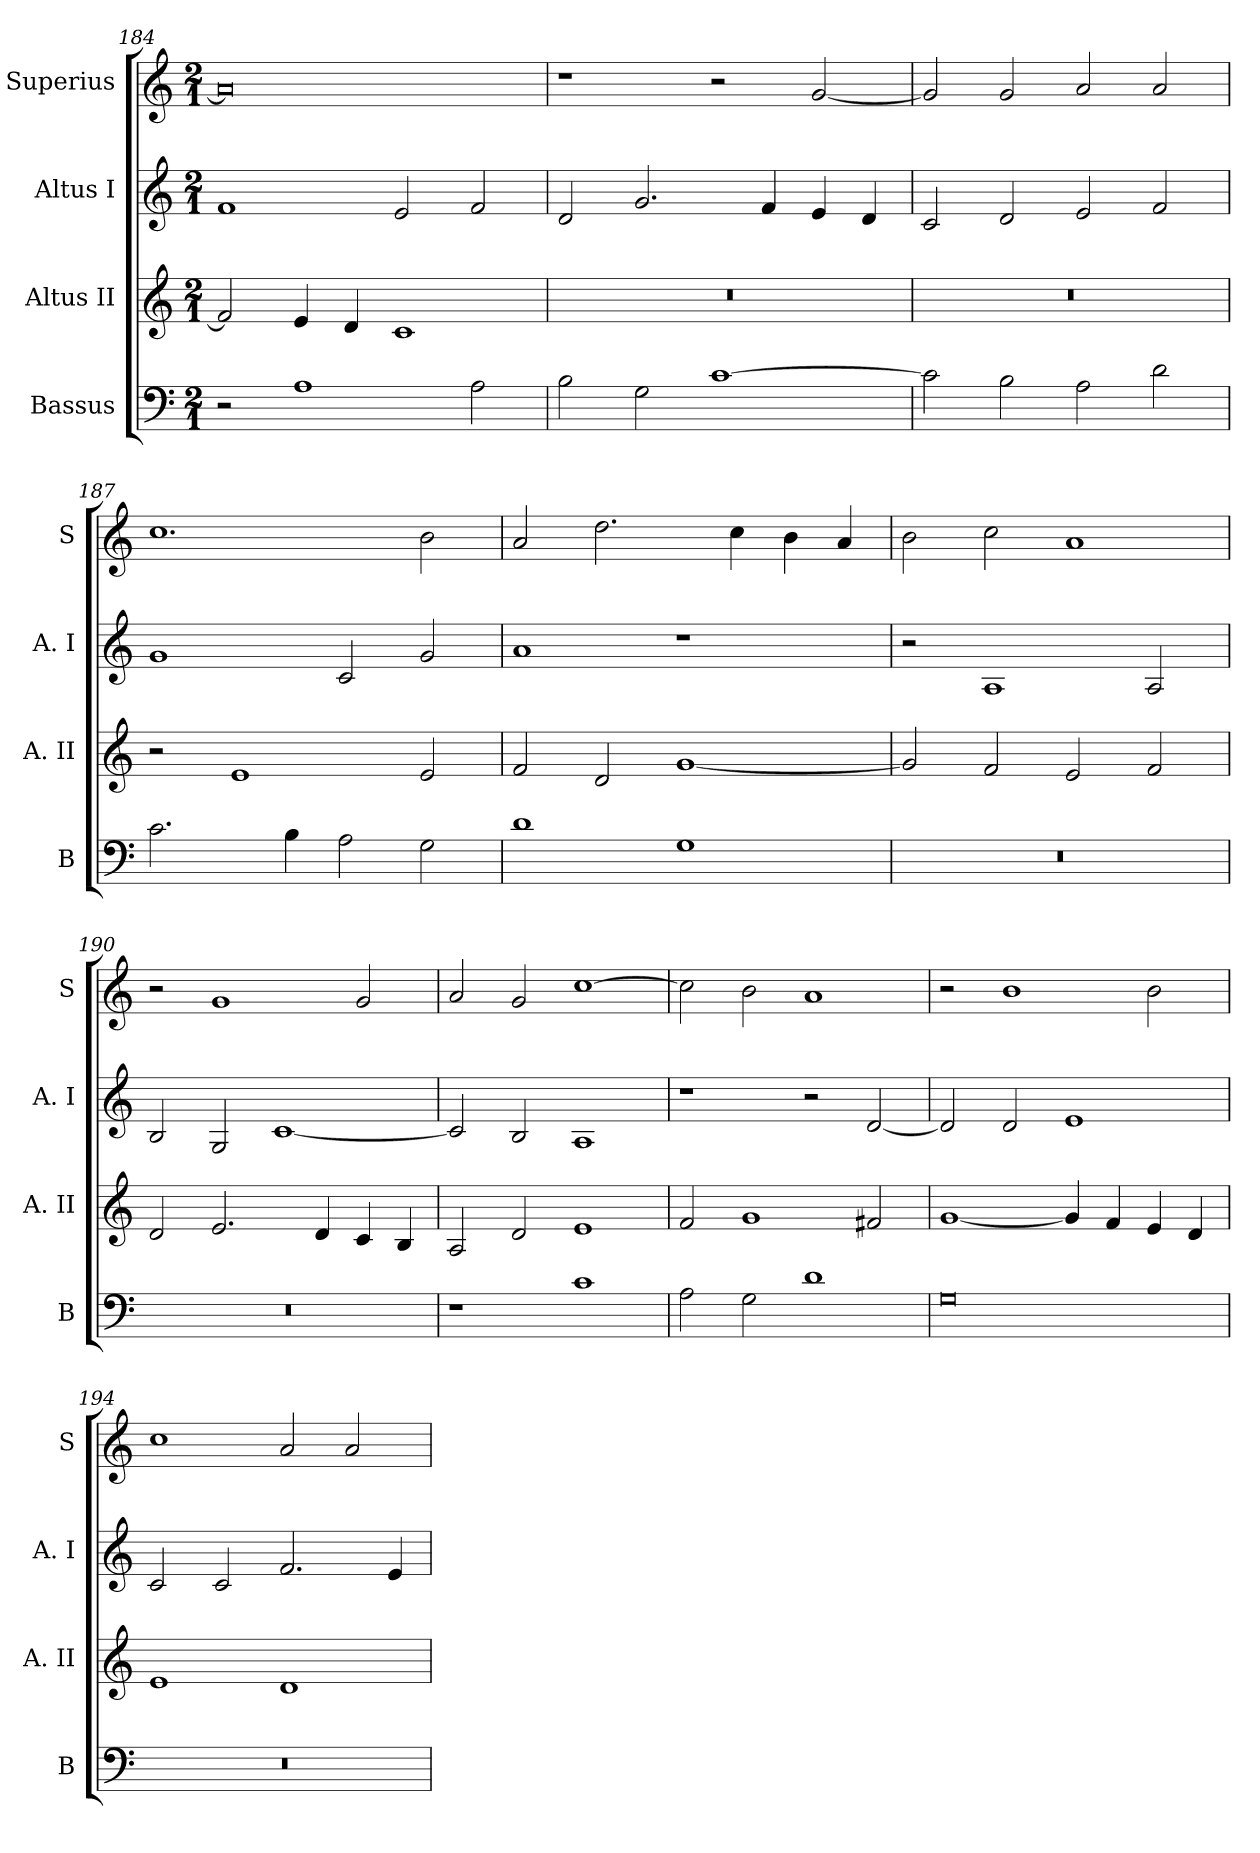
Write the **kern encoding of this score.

**kern	**kern	**kern	**kern
*part4	*part3	*part2	*part1
*staff4	*staff3	*staff2	*staff1
*I"Bassus	*I"Altus II	*I"Altus I	*I"Superius
*I'B	*I'A. II	*I'A. I	*I'S
*clefF4	*clefG2	*clefG2	*clefG2
*k[]	*k[]	*k[]	*k[]
*C:	*C:	*C:	*C:
*M2/1	*M2/1	*M2/1	*M2/1
=184	=184	=184	=184
2r	2f]	1f	0a]
1A	4e	.	.
.	4d	.	.
.	1c	2e	.
2A	.	2f	.
=185	=185	=185	=185
2B	0r	2d	1r
2G	.	2.g	.
[1c	.	.	2r
.	.	4f	.
.	.	4e	[2g
.	.	4d	.
=186	=186	=186	=186
2c]	0r	2c	2g]
2B	.	2d	2g
2A	.	2e	2a
2d	.	2f	2a
=187	=187	=187	=187
2.c	2r	1g	1.cc
.	1e	.	.
4B	.	.	.
2A	.	2c	.
2G	2e	2g	2b
=188	=188	=188	=188
1d	2f	1a	2a
.	2d	.	2.dd
1G	[1g	1r	.
.	.	.	4cc
.	.	.	4b
.	.	.	4a
=189	=189	=189	=189
0r	2g]	2r	2b
.	2f	1A	2cc
.	2e	.	1a
.	2f	2A	.
=190	=190	=190	=190
0r	2d	2B	2r
.	2.e	2G	1g
.	.	[1c	.
.	4d	.	.
.	4c	.	2g
.	4B	.	.
=191	=191	=191	=191
1r	2A	2c]	2a
.	2d	2B	2g
1c	1e	1A	[1cc
=192	=192	=192	=192
2A	2f	1r	2cc]
2G	1g	.	2b
1d	.	2r	1a
.	2f#X	[2d	.
=193	=193	=193	=193
0G	[1g	2d]	2r
.	.	2d	1b
.	4g]	1e	.
.	4f	.	.
.	4e	.	2b
.	4d	.	.
=194	=194	=194	=194
0r	1e	2c	1cc
.	.	2c	.
.	1d	2.f	2a
.	.	.	2a
.	.	4e	.
=	=	=	=
*-	*-	*-	*-
